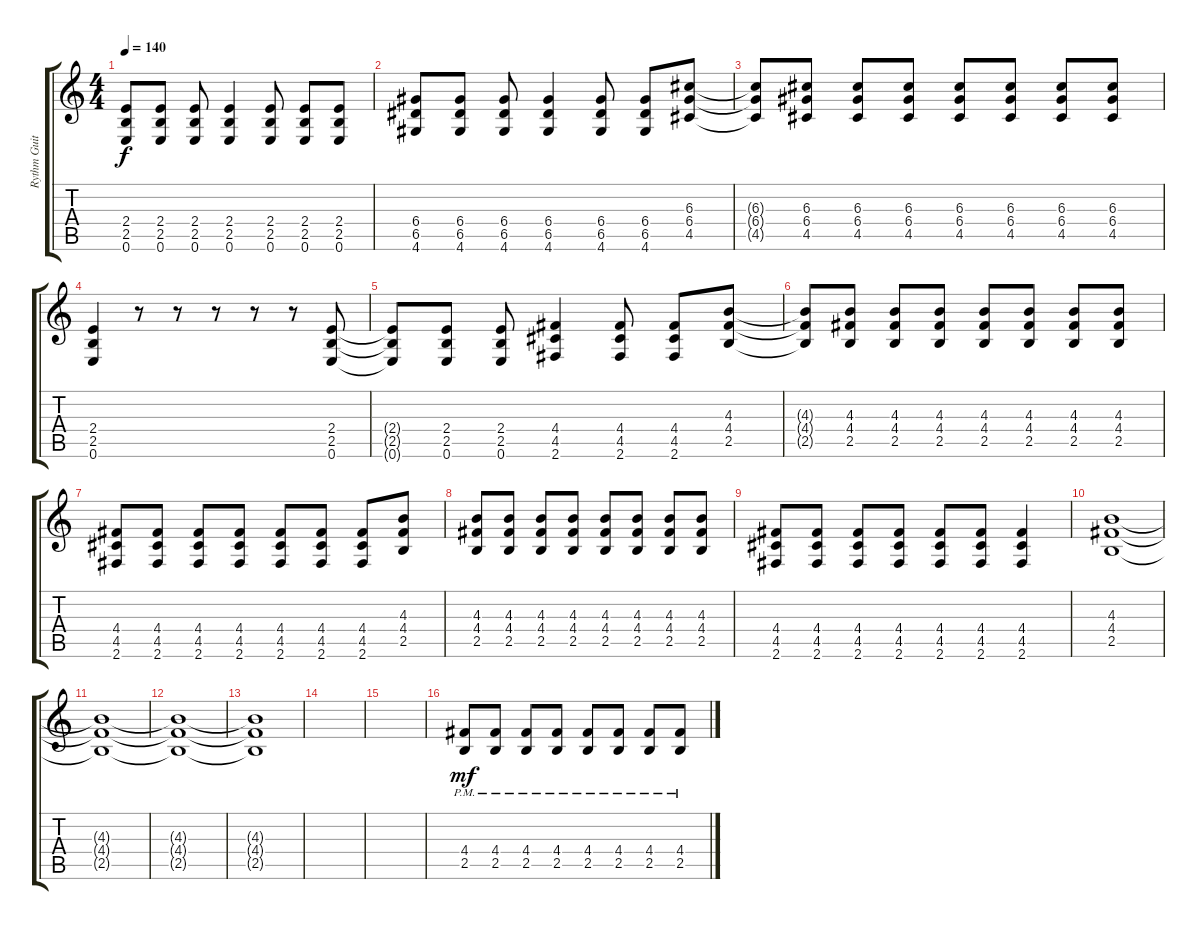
\track ("Rythm Guitar" "Rythm Guit") {instrument distortionguitar}
\staff {score tabs}
\tuning (E4 B3 G3 D3 A2 E2) {hide}
\ts (4 4)
\tempo 140
\clef g2
\ks c
(2.4 2.5 0.6).8{dy f} (2.4 2.5 0.6).8 (2.4 2.5 0.6).8 (2.4 2.5 0.6).4 (2.4 2.5 0.6).8 (2.4 2.5 0.6).8 (2.4 2.5 0.6).8 |
(6.4 6.5 4.6).8 (6.4 6.5 4.6).8 (6.4 6.5 4.6).8 (6.4 6.5 4.6).4 (6.4 6.5 4.6).8 (6.4 6.5 4.6).8 (6.3 6.4 4.5).8 |
(6.3{t} 6.4{t} 4.5{t}).8 (6.3 6.4 4.5).8 (6.3 6.4 4.5).8 (6.3 6.4 4.5).8 (6.3 6.4 4.5).8 (6.3 6.4 4.5).8 (6.3 6.4 4.5).8 (6.3 6.4 4.5).8 |
(2.4 2.5 0.6).4 r.8 r.8 r.8 r.8 r.8 (2.4 2.5 0.6).8 |
(2.4{t} 2.5{t} 0.6{t}).8 (2.4 2.5 0.6).8 (2.4 2.5 0.6).8 (4.4 4.5 2.6).4 (4.4 4.5 2.6).8 (4.4 4.5 2.6).8 (4.3 4.4 2.5).8{volume 11} |
(4.3{t} 4.4{t} 2.5{t}).8 (4.3 4.4 2.5).8 (4.3 4.4 2.5).8 (4.3 4.4 2.5).8 (4.3 4.4 2.5).8 (4.3 4.4 2.5).8 (4.3 4.4 2.5).8 (4.3 4.4 2.5).8 |
(4.4 4.5 2.6).8 (4.4 4.5 2.6).8 (4.4 4.5 2.6).8 (4.4 4.5 2.6).8 (4.4 4.5 2.6).8 (4.4 4.5 2.6).8 (4.4 4.5 2.6).8 (4.3 4.4 2.5).8 |
(4.3 4.4 2.5).8 (4.3 4.4 2.5).8 (4.3 4.4 2.5).8 (4.3 4.4 2.5).8 (4.3 4.4 2.5).8 (4.3 4.4 2.5).8 (4.3 4.4 2.5).8 (4.3 4.4 2.5).8 |
(4.4 4.5 2.6).8 (4.4 4.5 2.6).8 (4.4 4.5 2.6).8 (4.4 4.5 2.6).8 (4.4 4.5 2.6).8 (4.4 4.5 2.6).8 (4.4 4.5 2.6).4 |
(4.3 4.4 2.5).1 |
(4.3{t} 4.4{t} 2.5{t}).1{volume 0} |
(4.3{t} 4.4{t} 2.5{t}).1 |
(4.3{t} 4.4{t} 2.5{t}).1 |
|
|
(4.4{pm} 2.5{pm}).8{dy mf volume 12} (4.4{pm} 2.5{pm}).8 (4.4{pm} 2.5{pm}).8 (4.4{pm} 2.5{pm}).8 (4.4{pm} 2.5{pm}).8 (4.4{pm} 2.5{pm}).8 (4.4{pm} 2.5{pm}).8 (4.4{pm} 2.5{pm}).8
